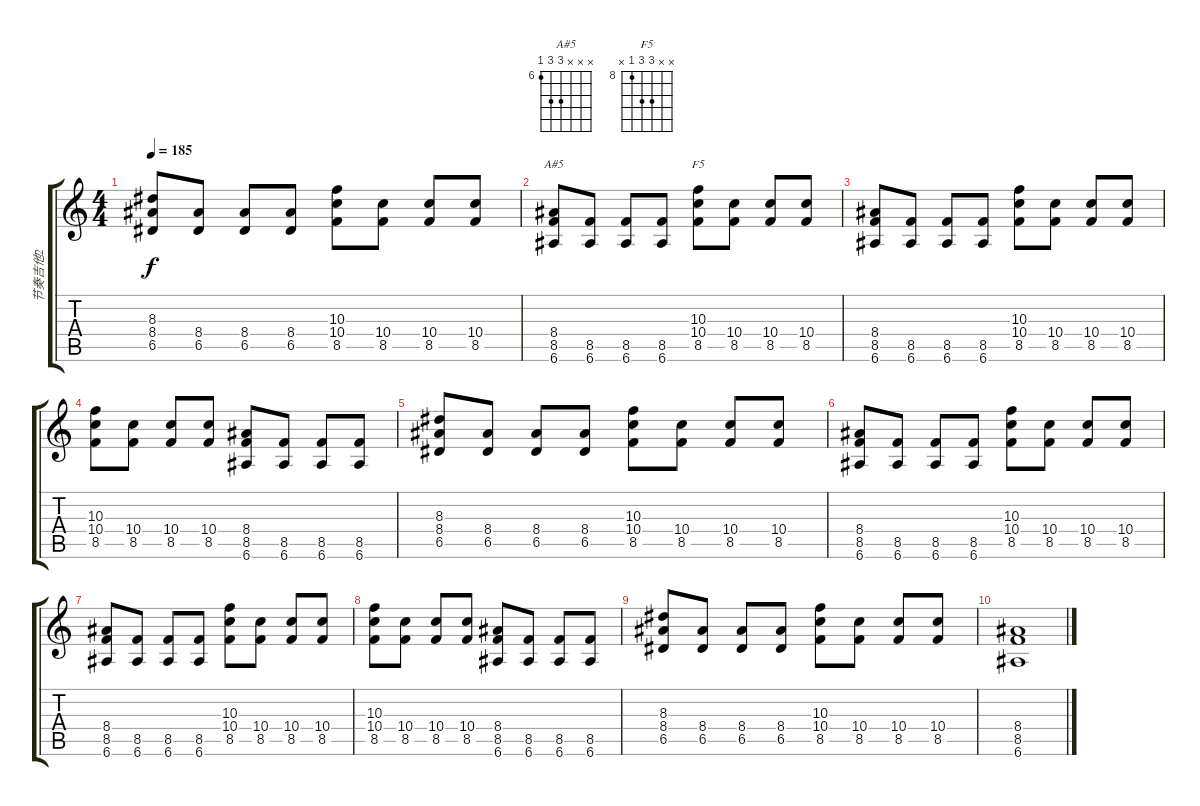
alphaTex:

\track ("节奏吉他2" "节奏吉他2") {instrument overdrivenguitar}
\staff {score tabs}
\tuning (E4 B3 G3 D3 A2 E2) {hide}
\chord ("A#5" x x x 8 8 6) {firstfret 6}
\chord ("F5" x x 10 10 8 x) {firstfret 8}
\ts (4 4)
\tempo 185
\clef g2
\ks c
(8.3 8.4 6.5).8{dy f} (8.4 6.5).8 (8.4 6.5).8 (8.4 6.5).8 (10.3 10.4 8.5).8 (10.4 8.5).8 (10.4 8.5).8 (10.4 8.5).8 |
(8.4 8.5 6.6).8{ch "A#5"} (8.5 6.6).8 (8.5 6.6).8 (8.5 6.6).8 (10.3 10.4 8.5).8{ch "F5"} (10.4 8.5).8 (10.4 8.5).8 (10.4 8.5).8 |
(8.4 8.5 6.6).8 (8.5 6.6).8 (8.5 6.6).8 (8.5 6.6).8 (10.3 10.4 8.5).8 (10.4 8.5).8 (10.4 8.5).8 (10.4 8.5).8 |
(10.3 10.4 8.5).8 (10.4 8.5).8 (10.4 8.5).8 (10.4 8.5).8 (8.4 8.5 6.6).8 (8.5 6.6).8 (8.5 6.6).8 (8.5 6.6).8 |
(8.3 8.4 6.5).8 (8.4 6.5).8 (8.4 6.5).8 (8.4 6.5).8 (10.3 10.4 8.5).8 (10.4 8.5).8 (10.4 8.5).8 (10.4 8.5).8 |
(8.4 8.5 6.6).8 (8.5 6.6).8 (8.5 6.6).8 (8.5 6.6).8 (10.3 10.4 8.5).8 (10.4 8.5).8 (10.4 8.5).8 (10.4 8.5).8 |
(8.4 8.5 6.6).8 (8.5 6.6).8 (8.5 6.6).8 (8.5 6.6).8 (10.3 10.4 8.5).8 (10.4 8.5).8 (10.4 8.5).8 (10.4 8.5).8 |
(10.3 10.4 8.5).8 (10.4 8.5).8 (10.4 8.5).8 (10.4 8.5).8 (8.4 8.5 6.6).8 (8.5 6.6).8 (8.5 6.6).8 (8.5 6.6).8 |
(8.3 8.4 6.5).8 (8.4 6.5).8 (8.4 6.5).8 (8.4 6.5).8 (10.3 10.4 8.5).8 (10.4 8.5).8 (10.4 8.5).8 (10.4 8.5).8 |
(8.4 8.5 6.6).1
